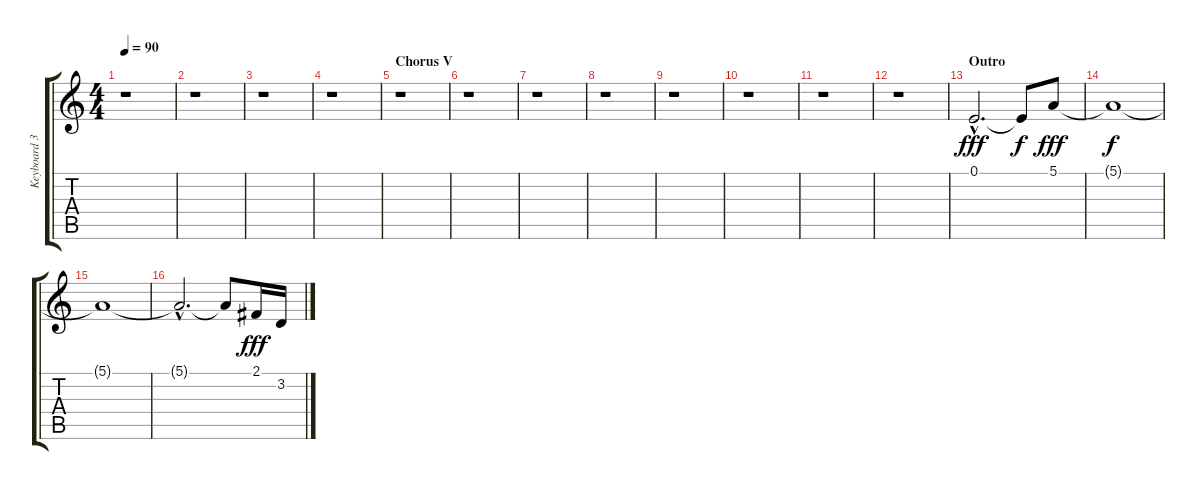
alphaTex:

\track ("Keyboard 3" "Keyboard 3") {instrument synthbrass2}
\staff {score tabs}
\tuning (E4 B3 G3 D3 A2 E2) {hide}
\ts (4 4)
\tempo 90
\clef g2
\ks c
r.1{dy f} |
r.1 |
r.1 |
r.1 |
\section ("" "Chorus V")
r.1 |
r.1 |
r.1 |
r.1 |
r.1 |
r.1 |
r.1 |
r.1 |
\section ("" "Outro")
0.1{hac}.2{d dy fff volume 8 balance 8} 0.1{t}.8{dy f} 5.1.8{dy fff volume 11} |
5.1{t}.1{dy f} |
5.1{t}.1 |
5.1{hac t}.2{d} 5.1{t}.8 2.1.16{dy fff} 3.2.16
